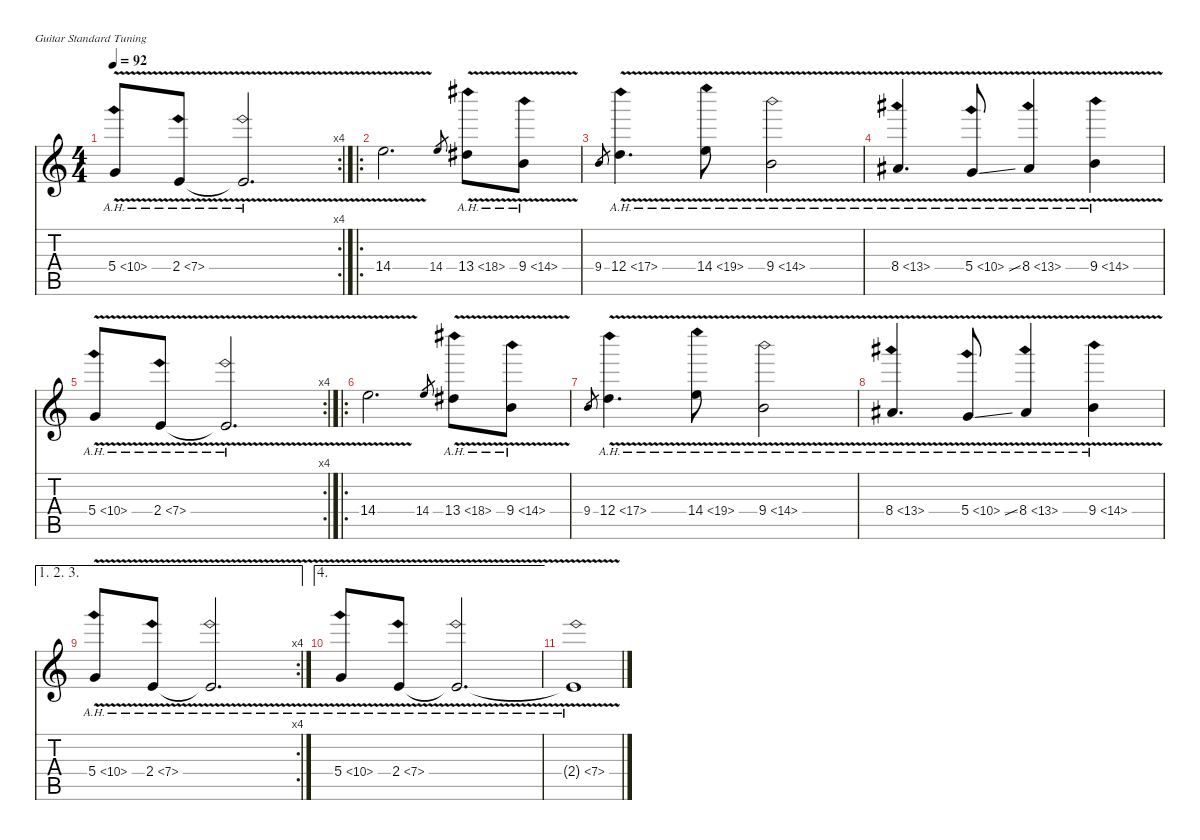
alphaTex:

\defaultSystemsLayout 4
\hideDynamics
\bracketExtendMode nobrackets
\singleTrackTrackNamePolicy hidden
\multiTrackTrackNamePolicy hidden
\firstSystemTrackNameMode fullname
\firstSystemTrackNameOrientation horizontal
\otherSystemsTrackNameOrientation horizontal
\track ("Guitar 2-2-effects" "dist.guit.") {defaultSystemsLayout 8 instrument distortionguitar}
\staff {score tabs}
\tuning (E4 B3 G3 D3 A2 E2)
\rc 4
\ts (4 4)
\tempo 92
\clef g2
\ks c
5.4{ah 5 v}.8{dy fff} 2.4{ah 5 v}.8 2.4{ah 5 v t}.2{d dy f} |
\ro
14.4{v}.2{d dy fff} 14.4.8{gr dy mp} 13.4{ah 5 v acc #}.8{dy fff} 9.4{ah 5 v}.8 |
9.4.8{gr dy mf} 12.4{ah 5 v}.4{d dy fff} 14.4{ah 5 v}.8 9.4{ah 5 v}.2 |
8.4{ah 5 v acc #}.4{d} 5.4{ah 5 v ss}.8 8.4{ah 5 v acc #}.4 9.4{ah 5 v}.4 |
\rc 4
5.4{ah 5 v}.8 2.4{ah 5 v}.8 2.4{ah 5 v t}.2{d dy f} |
\ro
14.4{v}.2{d dy fff} 14.4.8{gr dy mp} 13.4{ah 5 v acc #}.8{dy fff} 9.4{ah 5 v}.8 |
9.4.8{gr dy mf} 12.4{ah 5 v}.4{d dy fff} 14.4{ah 5 v}.8 9.4{ah 5 v}.2 |
8.4{ah 5 v acc #}.4{d} 5.4{ah 5 v ss}.8 8.4{ah 5 v acc #}.4 9.4{ah 5 v}.4 |
\ae (1 2 3)
\rc 4
5.4{ah 5 v}.8 2.4{ah 5 v}.8 2.4{ah 5 v t}.2{d dy f} |
\ae 4
5.4{ah 5 v}.8{dy fff} 2.4{ah 5 v}.8 2.4{ah 5 v t}.2{d dy f} |
2.4{ah 5 v t}.1
